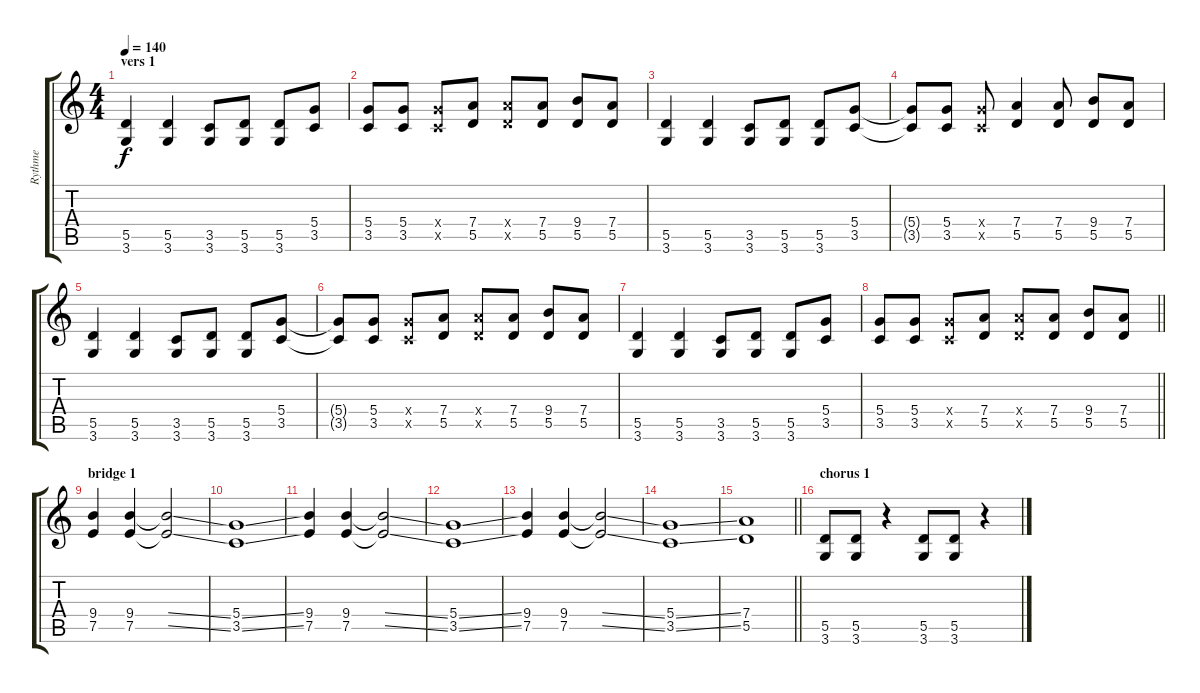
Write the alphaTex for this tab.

\track ("Rythme" "Rythme") {instrument distortionguitar}
\staff {score tabs}
\tuning (E4 B3 G3 D3 A2 E2) {hide}
\ts (4 4)
\section ("" "vers 1")
\tempo 140
\clef g2
\ks c
(5.5 3.6).4{dy f instrument distortionguitar} (5.5 3.6).4 (3.5 3.6).8 (5.5 3.6).8 (5.5 3.6).8 (5.4 3.5).8 |
(5.4 3.5).8 (5.4 3.5).8 (5.4{x} 3.5{x}).8 (7.4 5.5).8 (7.4{x} 5.5{x}).8 (7.4 5.5).8 (9.4 5.5).8 (7.4 5.5).8 |
(5.5 3.6).4 (5.5 3.6).4 (3.5 3.6).8 (5.5 3.6).8 (5.5 3.6).8 (5.4 3.5).8 |
(5.4{t} 3.5{t}).8 (5.4 3.5).8 (5.4{x} 3.5{x}).8 (7.4 5.5).4 (7.4 5.5).8 (9.4 5.5).8 (7.4 5.5).8 |
(5.5 3.6).4 (5.5 3.6).4 (3.5 3.6).8 (5.5 3.6).8 (5.5 3.6).8 (5.4 3.5).8 |
(5.4{t} 3.5{t}).8 (5.4 3.5).8 (5.4{x} 3.5{x}).8 (7.4 5.5).8 (7.4{x} 5.5{x}).8 (7.4 5.5).8 (9.4 5.5).8 (7.4 5.5).8 |
(5.5 3.6).4 (5.5 3.6).4 (3.5 3.6).8 (5.5 3.6).8 (5.5 3.6).8 (5.4 3.5).8 |
\barLineRight lightlight
(5.4 3.5).8 (5.4 3.5).8 (5.4{x} 3.5{x}).8 (7.4 5.5).8 (7.4{x} 5.5{x}).8 (7.4 5.5).8 (9.4 5.5).8 (7.4 5.5).8 |
\section ("" "bridge 1")
(9.4 7.5).4{instrument distortionguitar} (9.4 7.5).4 (9.4{ss t} 7.5{ss t}).2 |
(5.4{ss} 3.5{ss}).1 |
(9.4 7.5).4 (9.4 7.5).4 (9.4{ss t} 7.5{ss t}).2 |
(5.4{ss} 3.5{ss}).1 |
(9.4 7.5).4 (9.4 7.5).4 (9.4{ss t} 7.5{ss t}).2 |
(5.4{ss} 3.5{ss}).1 |
\barLineRight lightlight
(7.4 5.5).1 |
\section ("" "chorus 1")
(5.5 3.6).8 (5.5 3.6).8 r.4 (5.5 3.6).8 (5.5 3.6).8 r.4
